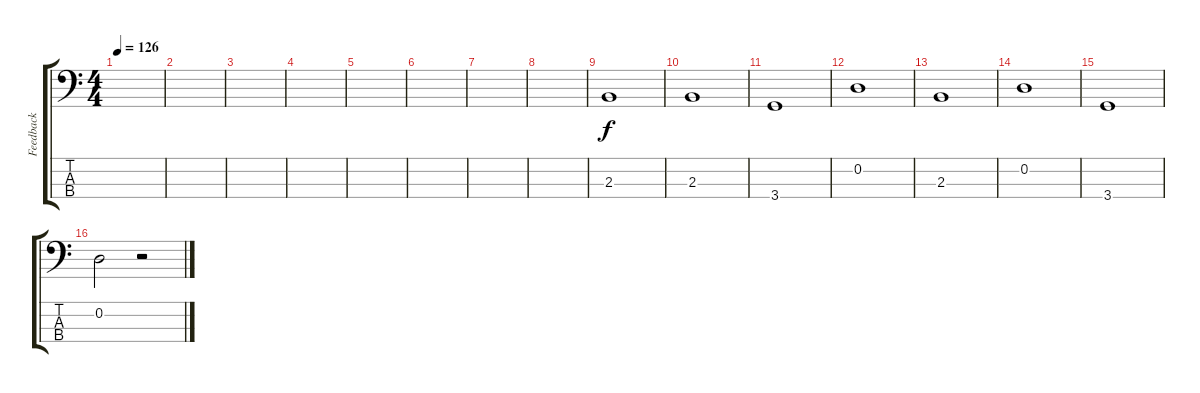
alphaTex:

\track ("Feedback" "Feedback") {instrument electricbassfinger}
\staff {score tabs}
\tuning (G2 D2 A1 E1) {hide}
\ts (4 4)
\tempo 126
\clef f4
\ks c
|
|
|
|
|
|
|
|
2.3.1 |
2.3.1 |
3.4.1 |
0.2.1 |
2.3.1 |
0.2.1 |
3.4.1 |
0.2.2 r.2
